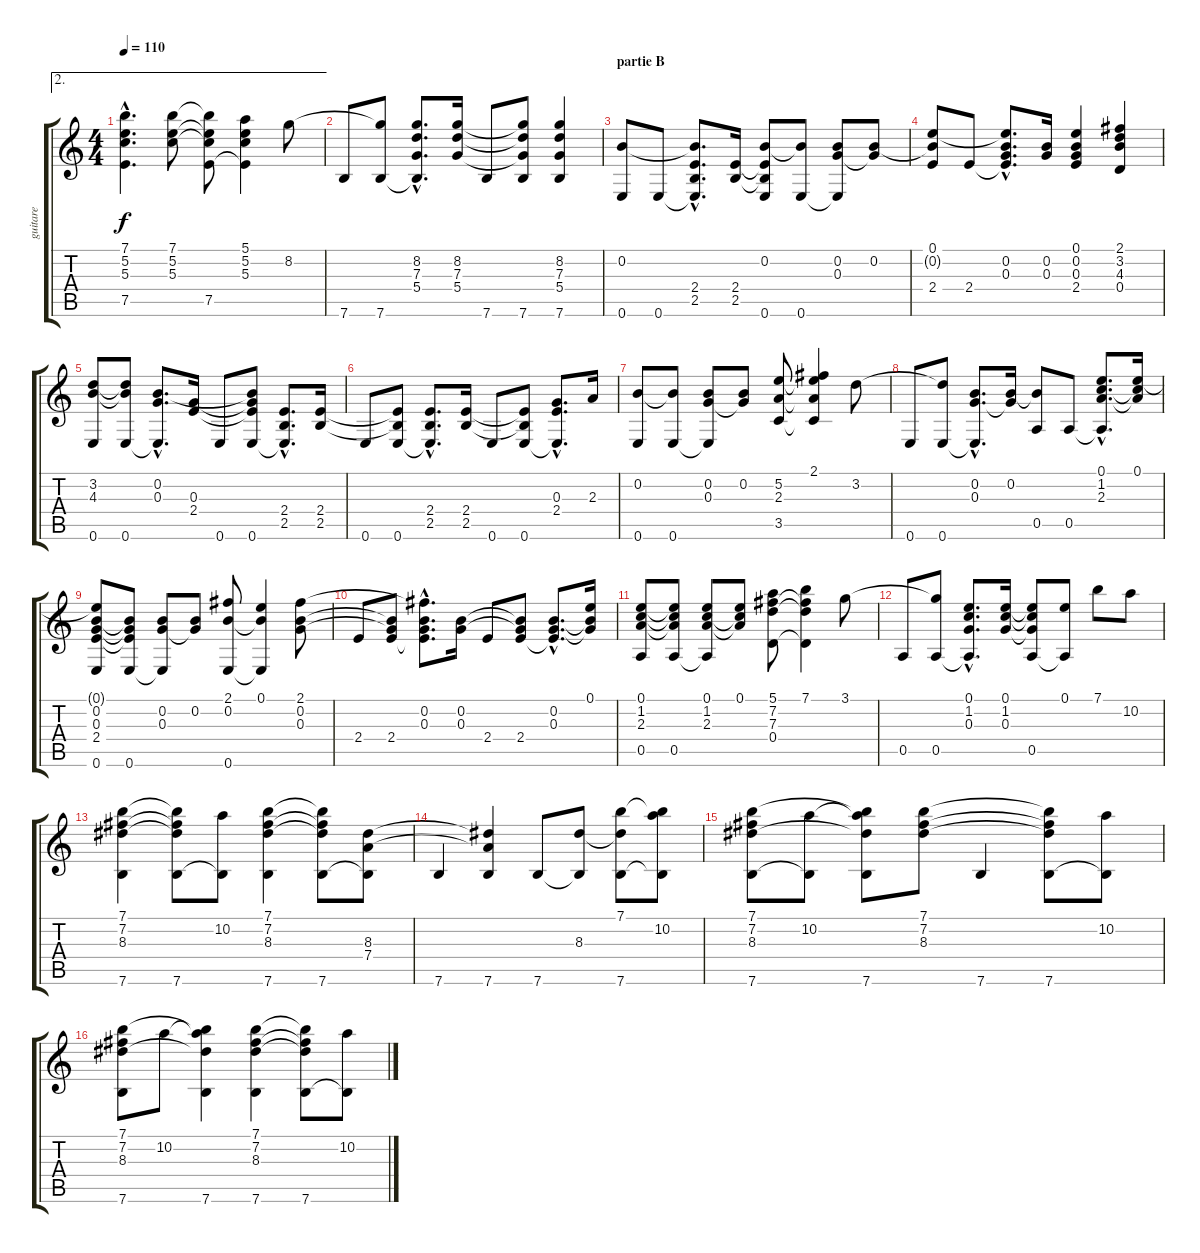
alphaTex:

\track ("guitare" "guitare") {instrument acousticguitarsteel}
\staff {score tabs}
\tuning (E4 B3 G3 D3 A2 E2) {hide}
\ae 2
\ts (4 4)
\tempo 110
\clef g2
\ks c
(7.1{hac} 5.2{hac} 5.3{hac} 7.5{hac}).4{d dy f} (7.1 5.2 5.3).8 (7.1{t} 5.2{t} 5.3{t} 7.5).8 (5.1 5.2 5.3 7.5{t}).4 8.2.8 |
7.6.8 (8.2{t} 7.6).8 (8.2{hac} 7.3{hac} 5.4{hac} 7.6{hac t}).8{d} (8.2 7.3 5.4).16 7.6.8 (8.2{t} 7.3{t} 5.4{t} 7.6).8 (8.2 7.3 5.4 7.6).4 |
\section ("" "partie B")
(0.2 0.6).8 0.6.8 (0.2{hac t} 2.4{hac} 2.5{hac} 0.6{hac t}).8{d} (2.4 2.5).16 (0.2 2.4{t} 2.5{t} 0.6).8 (0.2{t} 0.6).8 (0.2 0.3 0.6{t}).8 (0.2 0.3{t}).8 |
(0.1 0.2{t} 2.4).8 2.4.8 (0.1{hac t} 0.2{hac} 0.3{hac} 2.4{hac t}).8{d} (0.2 0.3).16 (0.1 0.2 0.3 2.4).4 (2.1 3.2 4.3 0.4).4 |
(3.2 4.3 0.6).8 (3.2{t} 4.3{t} 0.6).8 (0.2{hac} 0.3{hac} 0.6{hac t}).8{d} (0.3 2.4).16 0.6.8 (0.2{t} 0.3{t} 2.4{t} 0.6).8 (2.4{hac} 2.5{hac} 0.6{hac t}).8{d} (2.4 2.5).16 |
0.6.8 (2.4{t} 2.5{t} 0.6).8 (2.4{hac} 2.5{hac} 0.6{hac t}).8{d} (2.4 2.5).16 0.6.8 (2.4{t} 2.5{t} 0.6).8 (0.3{hac} 2.4{hac} 0.6{hac t}).8{d} 2.3.16 |
(0.2 0.6).8 (0.2{t} 0.6).8 (0.2 0.3 0.6{t}).8 (0.2 0.3{t}).8 (5.2 2.3 3.5).8 (2.1 5.2{t} 2.3{t} 3.5{t}).4 3.2.8 |
0.6.8 (3.2{t} 0.6).8 (0.2{hac} 0.3{hac} 0.6{hac t}).8{d} (0.2 0.3{t}).16 (0.2{t} 0.5).8 0.5.8 (0.1{hac} 1.2{hac} 2.3{hac} 0.5{hac t}).8{d} (0.1 1.2{t} 2.3{t}).16 |
(0.1{t} 0.2 0.3 2.4 0.6).8 (0.2{t} 0.3{t} 2.4{t} 0.6).8 (0.2 0.3 0.6{t}).8 (0.2 0.3{t}).8 (2.1 0.2 0.6).8 (0.1 0.2{t} 0.6{t}).4 (2.1 0.2 0.3).8 |
2.4.8 (0.2{t} 0.3{t} 2.4).8 (2.1{hac t} 0.2{hac} 0.3{hac} 2.4{hac t}).8{d} (0.2 0.3).16 2.4.8 (0.2{t} 0.3{t} 2.4).8 (0.2{hac} 0.3{hac} 2.4{hac t}).8{d} (0.1 0.2{t} 0.3{t}).16 |
(0.1 1.2 2.3 0.5).8 (0.1{t} 1.2{t} 2.3{t} 0.5).8 (0.1 1.2 2.3 0.5{t}).8 (0.1 1.2{t} 2.3{t}).8 (5.1 7.2 7.3 0.4).8 (7.1 7.2{t} 7.3{t} 0.4{t}).4 3.1.8 |
0.5.8 (3.1{t} 0.5).8 (0.1{hac} 1.2{hac} 0.3{hac} 0.5{hac t}).8{d} (0.1 1.2 0.3).16 (0.1{t} 1.2{t} 0.3{t} 0.5).8 (0.1 0.5{t}).8 7.1.8 10.2.8 |
(7.1 7.2 8.3 7.6).4 (7.1{t} 7.2{t} 8.3{t} 7.6).8 (10.2 7.6{t}).8 (7.1 7.2 8.3 7.6).4 (7.1{t} 7.2{t} 8.3{t} 7.6).8 (8.3 7.4 7.6{t}).8 |
7.6.4 (8.3{t} 7.4{t} 7.6).4 7.6.8 (8.3 7.6{t}).8 (7.1 8.3{t} 7.6).8 (7.1{t} 10.2 7.6{t}).8 |
(7.1 7.2 8.3 7.6).8 (10.2 7.6{t}).8 (7.1{t} 10.2{t} 8.3{t} 7.6).8 (7.1 7.2 8.3).8 7.6.4 (7.1{t} 7.2{t} 8.3{t} 7.6).8 (10.2 7.6{t}).8 |
(7.1 7.2 8.3 7.6).8 10.2.8 (7.1{t} 10.2{t} 8.3{t} 7.6).4 (7.1 7.2 8.3 7.6).4 (7.1{t} 7.2{t} 8.3{t} 7.6).8 (10.2 7.6{t}).8
